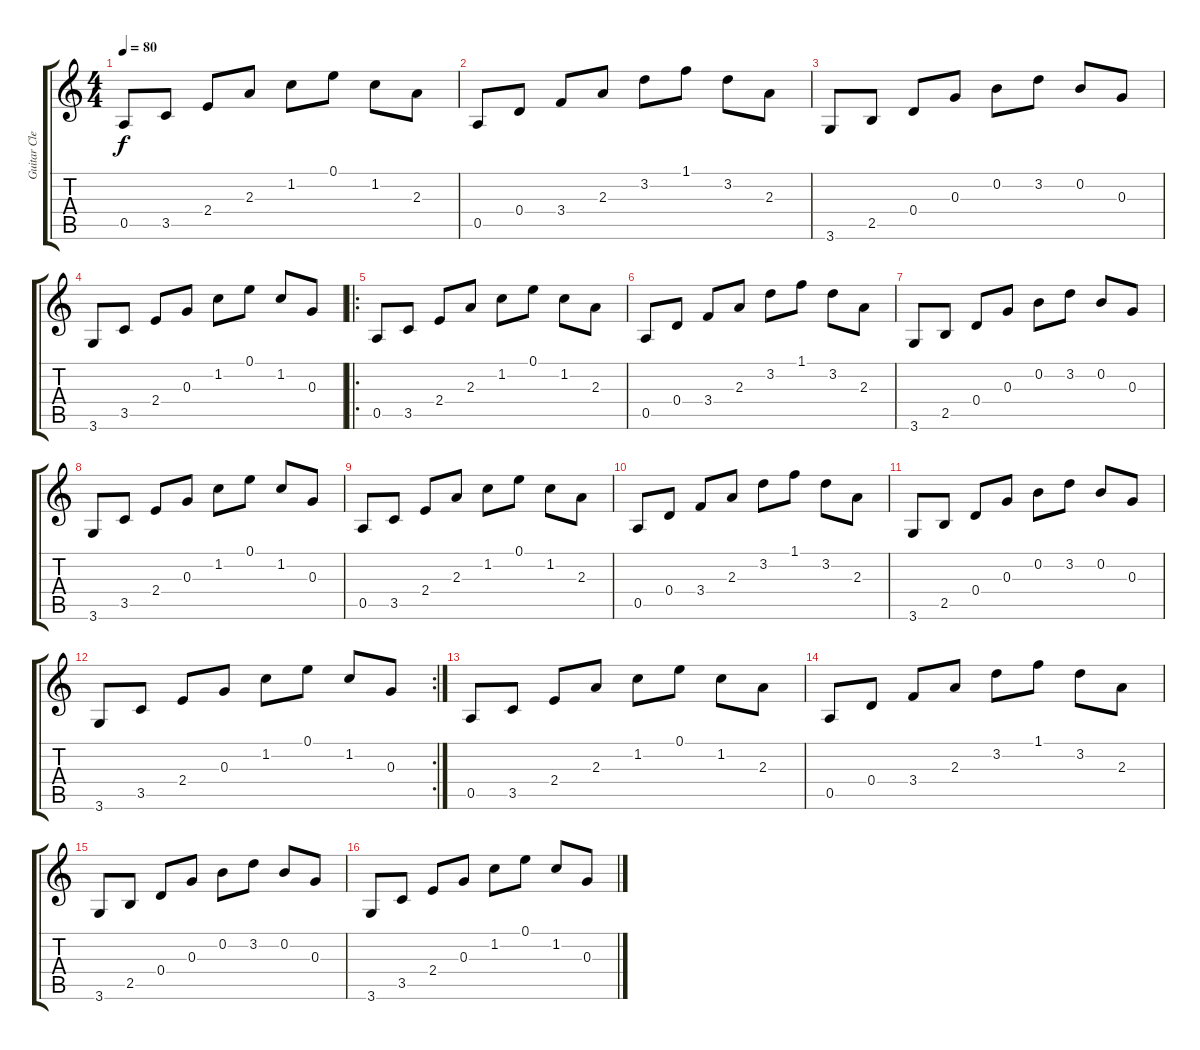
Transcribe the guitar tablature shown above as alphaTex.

\track ("Guitar Clean" "Guitar Cle") {instrument electricguitarjazz}
\staff {score tabs}
\tuning (E4 B3 G3 D3 A2 E2) {hide}
\ts (4 4)
\tempo 80
\clef g2
\ks c
0.5.8{dy f} 3.5.8 2.4.8 2.3.8 1.2.8 0.1.8 1.2.8 2.3.8 |
0.5.8 0.4.8 3.4.8 2.3.8 3.2.8 1.1.8 3.2.8 2.3.8 |
3.6.8 2.5.8 0.4.8 0.3.8 0.2.8 3.2.8 0.2.8 0.3.8 |
3.6.8 3.5.8 2.4.8 0.3.8 1.2.8 0.1.8 1.2.8 0.3.8 |
\ro
0.5.8 3.5.8 2.4.8 2.3.8 1.2.8 0.1.8 1.2.8 2.3.8 |
0.5.8 0.4.8 3.4.8 2.3.8 3.2.8 1.1.8 3.2.8 2.3.8 |
3.6.8 2.5.8 0.4.8 0.3.8 0.2.8 3.2.8 0.2.8 0.3.8 |
3.6.8 3.5.8 2.4.8 0.3.8 1.2.8 0.1.8 1.2.8 0.3.8 |
0.5.8 3.5.8 2.4.8 2.3.8 1.2.8 0.1.8 1.2.8 2.3.8 |
0.5.8 0.4.8 3.4.8 2.3.8 3.2.8 1.1.8 3.2.8 2.3.8 |
3.6.8 2.5.8 0.4.8 0.3.8 0.2.8 3.2.8 0.2.8 0.3.8 |
\rc 2
3.6.8 3.5.8 2.4.8 0.3.8 1.2.8 0.1.8 1.2.8 0.3.8 |
0.5.8 3.5.8 2.4.8 2.3.8 1.2.8 0.1.8 1.2.8 2.3.8 |
0.5.8 0.4.8 3.4.8 2.3.8 3.2.8 1.1.8 3.2.8 2.3.8 |
3.6.8 2.5.8 0.4.8 0.3.8 0.2.8 3.2.8 0.2.8 0.3.8 |
3.6.8 3.5.8 2.4.8 0.3.8 1.2.8 0.1.8 1.2.8 0.3.8
